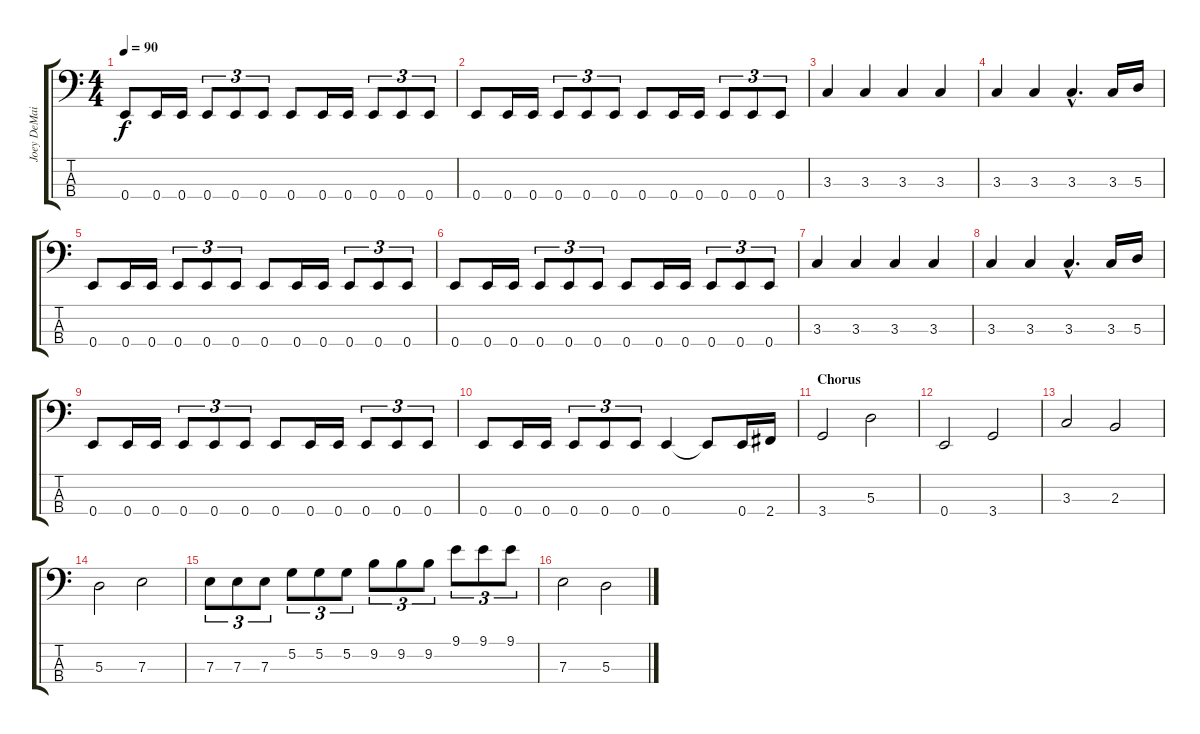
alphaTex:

\track ("Joey DeMaio" "Joey DeMai") {instrument slapbass1}
\staff {score tabs}
\tuning (G2 D2 A1 E1) {hide}
\ts (4 4)
\tempo 90
\clef f4
\ks c
0.4.8{dy f} 0.4.16 0.4.16 0.4.8{tu (3 2)} 0.4.8{tu (3 2)} 0.4.8{tu (3 2)} 0.4.8 0.4.16 0.4.16 0.4.8{tu (3 2)} 0.4.8{tu (3 2)} 0.4.8{tu (3 2)} |
0.4.8 0.4.16 0.4.16 0.4.8{tu (3 2)} 0.4.8{tu (3 2)} 0.4.8{tu (3 2)} 0.4.8 0.4.16 0.4.16 0.4.8{tu (3 2)} 0.4.8{tu (3 2)} 0.4.8{tu (3 2)} |
3.3.4 3.3.4 3.3.4 3.3.4 |
3.3.4 3.3.4 3.3{hac}.4{d} 3.3.16 5.3.16 |
0.4.8 0.4.16 0.4.16 0.4.8{tu (3 2)} 0.4.8{tu (3 2)} 0.4.8{tu (3 2)} 0.4.8 0.4.16 0.4.16 0.4.8{tu (3 2)} 0.4.8{tu (3 2)} 0.4.8{tu (3 2)} |
0.4.8 0.4.16 0.4.16 0.4.8{tu (3 2)} 0.4.8{tu (3 2)} 0.4.8{tu (3 2)} 0.4.8 0.4.16 0.4.16 0.4.8{tu (3 2)} 0.4.8{tu (3 2)} 0.4.8{tu (3 2)} |
3.3.4 3.3.4 3.3.4 3.3.4 |
3.3.4 3.3.4 3.3{hac}.4{d} 3.3.16 5.3.16 |
0.4.8 0.4.16 0.4.16 0.4.8{tu (3 2)} 0.4.8{tu (3 2)} 0.4.8{tu (3 2)} 0.4.8 0.4.16 0.4.16 0.4.8{tu (3 2)} 0.4.8{tu (3 2)} 0.4.8{tu (3 2)} |
0.4.8 0.4.16 0.4.16 0.4.8{tu (3 2)} 0.4.8{tu (3 2)} 0.4.8{tu (3 2)} 0.4.4 0.4{t}.8 0.4.16 2.4.16 |
\section ("" "Chorus")
3.4.2{instrument electricbasspick} 5.3.2 |
0.4.2 3.4.2 |
3.3.2 2.3.2 |
5.3.2 7.3.2 |
7.3.8{tu (3 2)} 7.3.8{tu (3 2)} 7.3.8{tu (3 2)} 5.2.8{tu (3 2)} 5.2.8{tu (3 2)} 5.2.8{tu (3 2)} 9.2.8{tu (3 2)} 9.2.8{tu (3 2)} 9.2.8{tu (3 2)} 9.1.8{tu (3 2)} 9.1.8{tu (3 2)} 9.1.8{tu (3 2)} |
7.3.2 5.3.2
